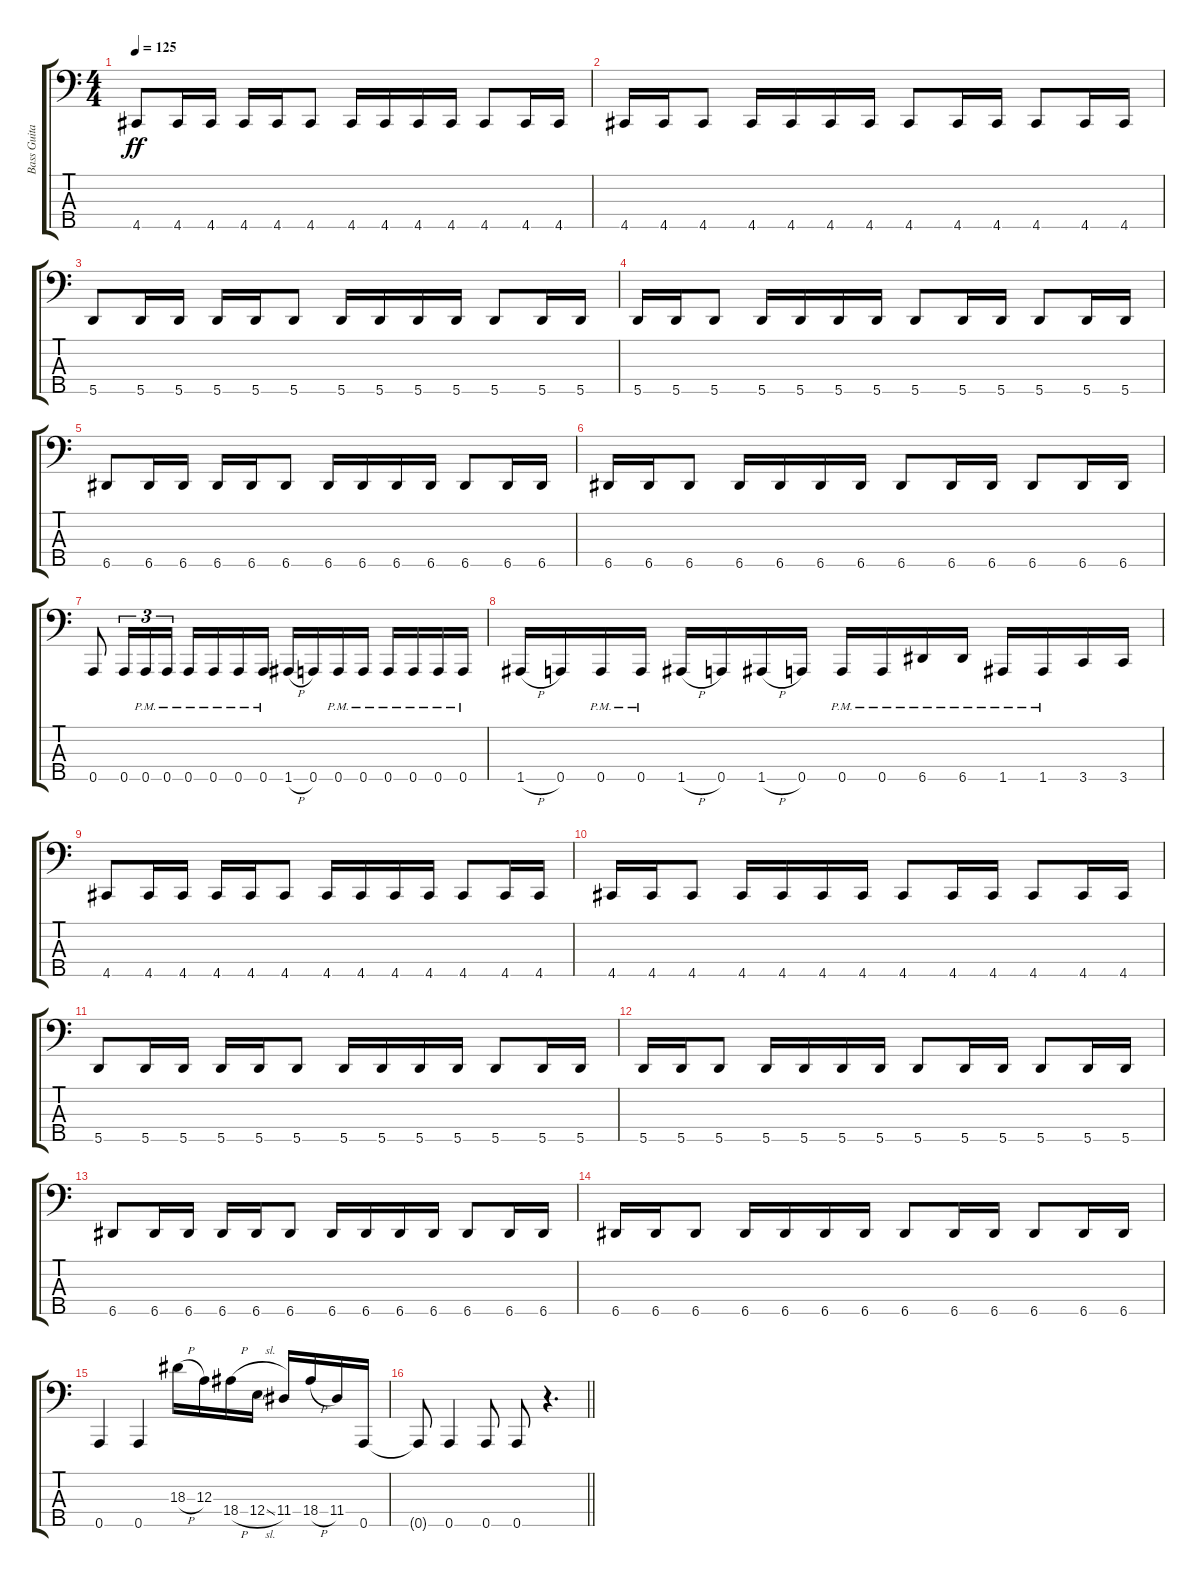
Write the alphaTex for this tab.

\track ("Bass Guitar" "Bass Guita") {instrument electricbasspick}
\staff {score tabs}
\tuning (G2 D2 A1 E1 A0) {hide}
\ts (4 4)
\tempo 125
\clef f4
\ks c
4.5.8{dy ff} 4.5.16 4.5.16 4.5.16 4.5.16 4.5.8 4.5.16 4.5.16 4.5.16 4.5.16 4.5.8 4.5.16 4.5.16 |
4.5.16 4.5.16 4.5.8 4.5.16 4.5.16 4.5.16 4.5.16 4.5.8 4.5.16 4.5.16 4.5.8 4.5.16 4.5.16 |
5.5.8 5.5.16 5.5.16 5.5.16 5.5.16 5.5.8 5.5.16 5.5.16 5.5.16 5.5.16 5.5.8 5.5.16 5.5.16 |
5.5.16 5.5.16 5.5.8 5.5.16 5.5.16 5.5.16 5.5.16 5.5.8 5.5.16 5.5.16 5.5.8 5.5.16 5.5.16 |
6.5.8 6.5.16 6.5.16 6.5.16 6.5.16 6.5.8 6.5.16 6.5.16 6.5.16 6.5.16 6.5.8 6.5.16 6.5.16 |
6.5.16 6.5.16 6.5.8 6.5.16 6.5.16 6.5.16 6.5.16 6.5.8 6.5.16 6.5.16 6.5.8 6.5.16 6.5.16 |
0.5.8 0.5.16{tu (3 2)} 0.5{pm}.16{tu (3 2)} 0.5{pm}.16{tu (3 2)} 0.5{pm}.16 0.5{pm}.16 0.5{pm}.16 0.5{pm}.16 1.5{h}.16 0.5.16 0.5{pm}.16 0.5{pm}.16 0.5{pm}.16 0.5{pm}.16 0.5{pm}.16 0.5{pm}.16 |
1.5{h}.16 0.5.16 0.5{pm}.16 0.5{pm}.16 1.5{h}.16 0.5.16 1.5{h}.16 0.5.16 0.5{pm}.16 0.5{pm}.16 6.5{pm}.16 6.5{pm}.16 1.5{pm}.16 1.5{pm}.16 3.5.16 3.5.16 |
4.5.8 4.5.16 4.5.16 4.5.16 4.5.16 4.5.8 4.5.16 4.5.16 4.5.16 4.5.16 4.5.8 4.5.16 4.5.16 |
4.5.16 4.5.16 4.5.8 4.5.16 4.5.16 4.5.16 4.5.16 4.5.8 4.5.16 4.5.16 4.5.8 4.5.16 4.5.16 |
5.5.8 5.5.16 5.5.16 5.5.16 5.5.16 5.5.8 5.5.16 5.5.16 5.5.16 5.5.16 5.5.8 5.5.16 5.5.16 |
5.5.16 5.5.16 5.5.8 5.5.16 5.5.16 5.5.16 5.5.16 5.5.8 5.5.16 5.5.16 5.5.8 5.5.16 5.5.16 |
6.5.8 6.5.16 6.5.16 6.5.16 6.5.16 6.5.8 6.5.16 6.5.16 6.5.16 6.5.16 6.5.8 6.5.16 6.5.16 |
6.5.16 6.5.16 6.5.8 6.5.16 6.5.16 6.5.16 6.5.16 6.5.8 6.5.16 6.5.16 6.5.8 6.5.16 6.5.16 |
0.5.4 0.5.4 18.3{h}.16 12.3.16 18.4{h}.16 12.4{sl}.16 11.4.16 18.4{h}.16 11.4.16 0.5.16 |
\barLineRight lightlight
0.5{t}.8 0.5.4 0.5.8 0.5.8 r.4{d}
